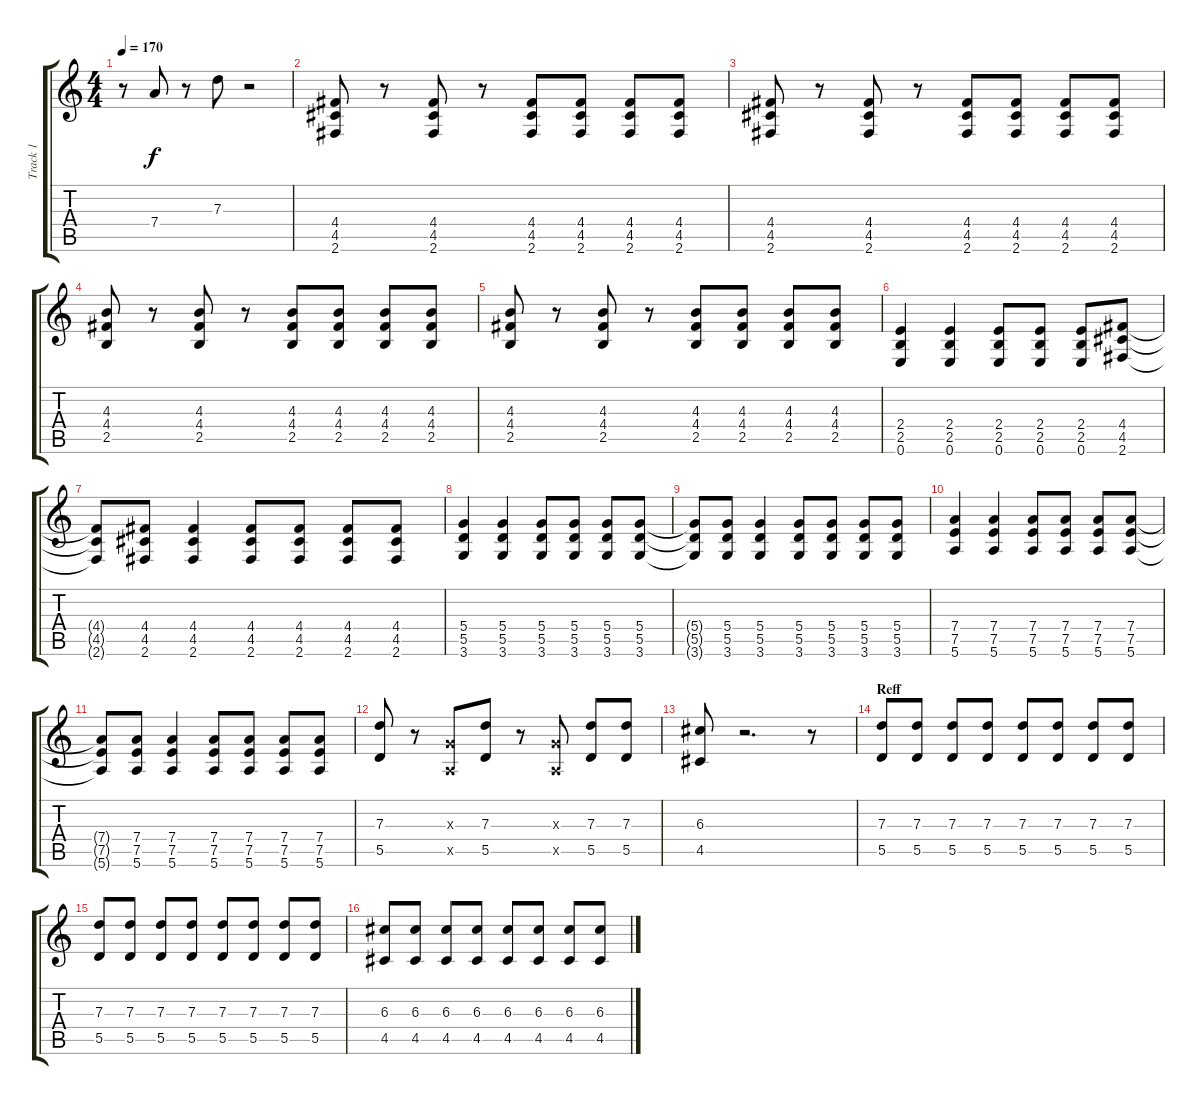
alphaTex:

\track ("Track 1" "Track 1") {instrument distortionguitar}
\staff {score tabs}
\tuning (E4 B3 G3 D3 A2 E2) {hide}
\ts (4 4)
\tempo 170
\clef g2
\ks c
r.8{dy f} 7.4.8 r.8 7.3.8 r.2 |
(4.4 4.5 2.6).8 r.8 (4.4 4.5 2.6).8 r.8 (4.4 4.5 2.6).8 (4.4 4.5 2.6).8 (4.4 4.5 2.6).8 (4.4 4.5 2.6).8 |
(4.4 4.5 2.6).8 r.8 (4.4 4.5 2.6).8 r.8 (4.4 4.5 2.6).8 (4.4 4.5 2.6).8 (4.4 4.5 2.6).8 (4.4 4.5 2.6).8 |
(4.3 4.4 2.5).8 r.8 (4.3 4.4 2.5).8 r.8 (4.3 4.4 2.5).8 (4.3 4.4 2.5).8 (4.3 4.4 2.5).8 (4.3 4.4 2.5).8 |
(4.3 4.4 2.5).8 r.8 (4.3 4.4 2.5).8 r.8 (4.3 4.4 2.5).8 (4.3 4.4 2.5).8 (4.3 4.4 2.5).8 (4.3 4.4 2.5).8 |
(2.4 2.5 0.6).4 (2.4 2.5 0.6).4 (2.4 2.5 0.6).8 (2.4 2.5 0.6).8 (2.4 2.5 0.6).8 (4.4 4.5 2.6).8 |
(4.4{t} 4.5{t} 2.6{t}).8 (4.4 4.5 2.6).8 (4.4 4.5 2.6).4 (4.4 4.5 2.6).8 (4.4 4.5 2.6).8 (4.4 4.5 2.6).8 (4.4 4.5 2.6).8 |
(5.4 5.5 3.6).4 (5.4 5.5 3.6).4 (5.4 5.5 3.6).8 (5.4 5.5 3.6).8 (5.4 5.5 3.6).8 (5.4 5.5 3.6).8 |
(5.4{t} 5.5{t} 3.6{t}).8 (5.4 5.5 3.6).8 (5.4 5.5 3.6).4 (5.4 5.5 3.6).8 (5.4 5.5 3.6).8 (5.4 5.5 3.6).8 (5.4 5.5 3.6).8 |
(7.4 7.5 5.6).4 (7.4 7.5 5.6).4 (7.4 7.5 5.6).8 (7.4 7.5 5.6).8 (7.4 7.5 5.6).8 (7.4 7.5 5.6).8 |
(7.4{t} 7.5{t} 5.6{t}).8 (7.4 7.5 5.6).8 (7.4 7.5 5.6).4 (7.4 7.5 5.6).8 (7.4 7.5 5.6).8 (7.4 7.5 5.6).8 (7.4 7.5 5.6).8 |
(7.3 5.5).8 r.8 (0.3{x} 0.5{x}).8 (7.3 5.5).8 r.8 (0.3{x} 0.5{x}).8 (7.3 5.5).8 (7.3 5.5).8 |
(6.3 4.5).8 r.2{d} r.8 |
\section ("" "Reff")
(7.3 5.5).8 (7.3 5.5).8 (7.3 5.5).8 (7.3 5.5).8 (7.3 5.5).8 (7.3 5.5).8 (7.3 5.5).8 (7.3 5.5).8 |
(7.3 5.5).8 (7.3 5.5).8 (7.3 5.5).8 (7.3 5.5).8 (7.3 5.5).8 (7.3 5.5).8 (7.3 5.5).8 (7.3 5.5).8 |
(6.3 4.5).8 (6.3 4.5).8 (6.3 4.5).8 (6.3 4.5).8 (6.3 4.5).8 (6.3 4.5).8 (6.3 4.5).8 (6.3 4.5).8
